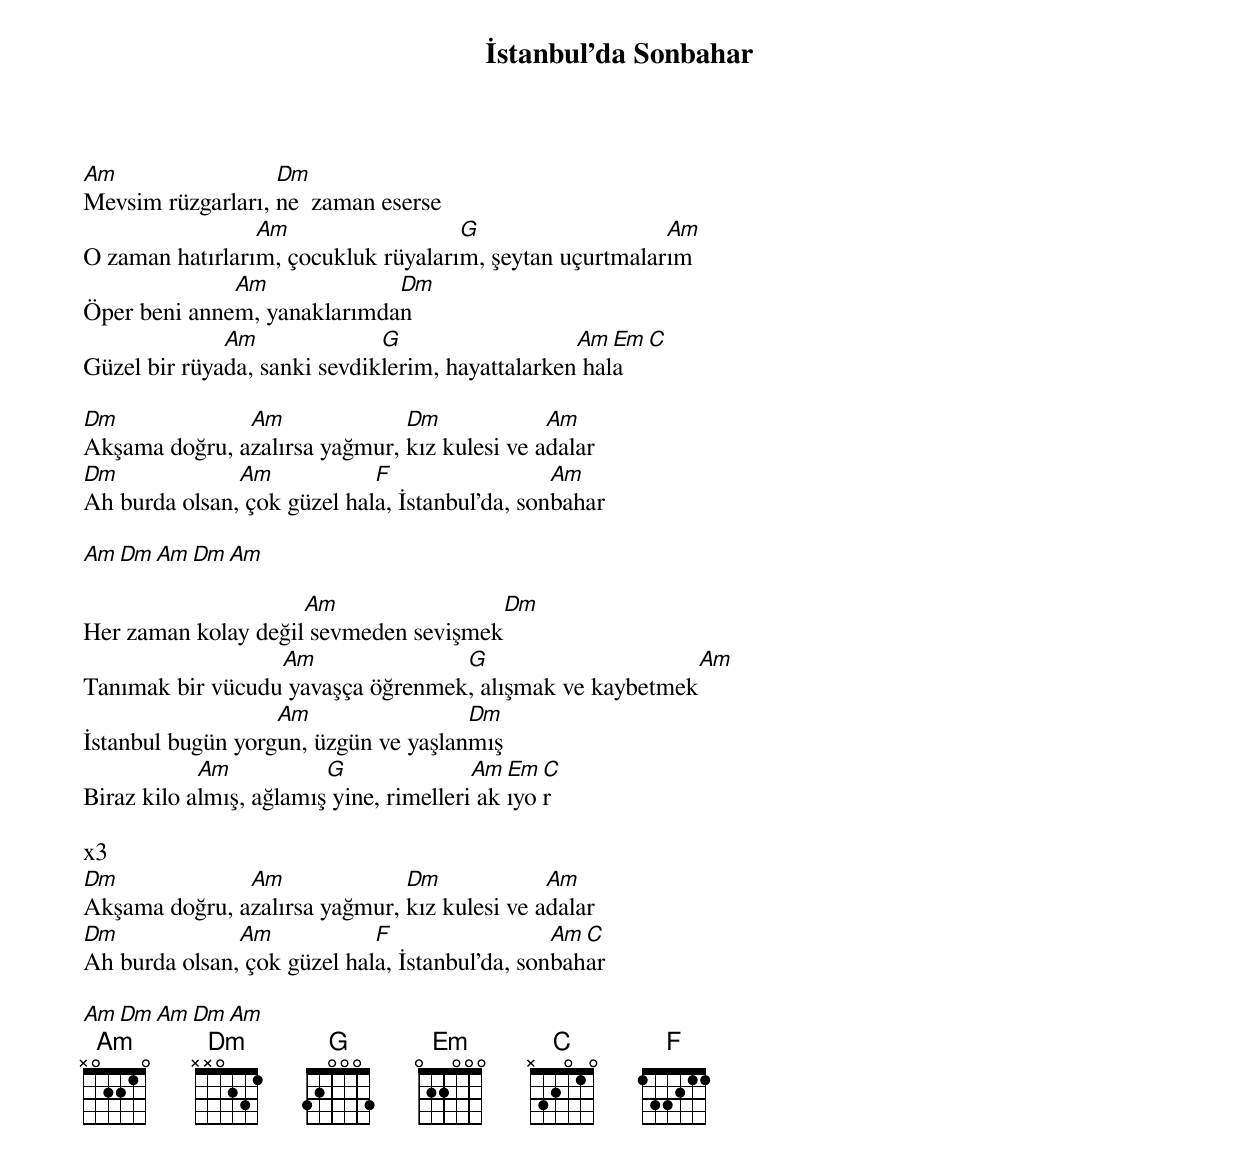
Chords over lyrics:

{title: İstanbul'da Sonbahar}
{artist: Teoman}

Am                 Dm
Mevsim rüzgarları, ne  zaman eserse
                 Am                  G                   Am
O zaman hatırlarım, çocukluk rüyalarım, şeytan uçurtmalarım
              Am             Dm
Öper beni annem, yanaklarımdan
              Am              G                   Am  Em C
Güzel bir rüyada, sanki sevdiklerim, hayattalarken hala

Dm             Am              Dm             Am
Akşama doğru, azalırsa yağmur, kız kulesi ve adalar
Dm             Am            F                  Am
Ah burda olsan, çok güzel hala, İstanbul'da, sonbahar

Am Dm Am Dm Am

                     Am                Dm
Her zaman kolay değil sevmeden sevişmek
                  Am               G                      Am
Tanımak bir vücudu yavaşça öğrenmek, alışmak ve kaybetmek
                   Am                 Dm
İstanbul bugün yorgun, üzgün ve yaşlanmış
            Am           G               Am Em C
Biraz kilo almış, ağlamış yine, rimelleri akıyor

x3
Dm             Am              Dm             Am
Akşama doğru, azalırsa yağmur, kız kulesi ve adalar
Dm             Am            F                  Am C
Ah burda olsan, çok güzel hala, İstanbul'da, sonbahar

Am Dm Am Dm Am
